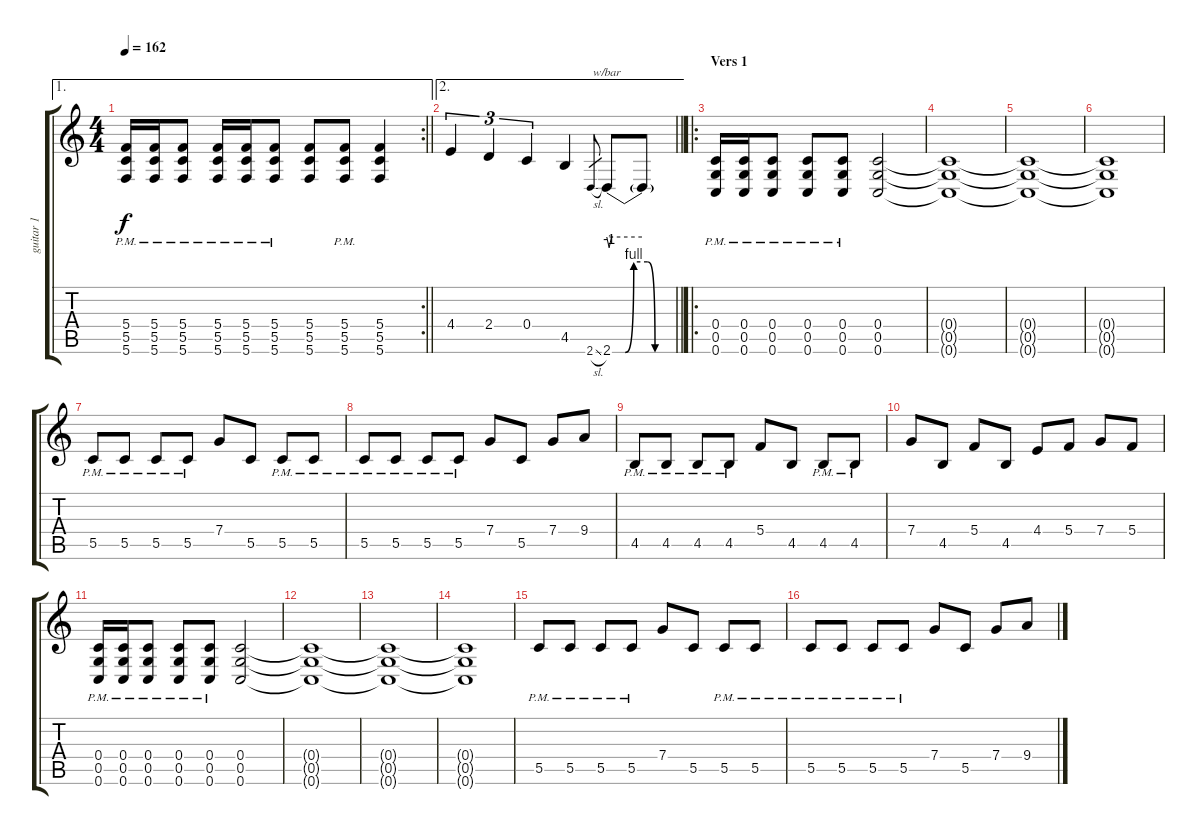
\track ("guitar 1" "guitar 1") {instrument distortionguitar}
\staff {score tabs}
\tuning (D4 A3 F3 C3 G2 C2) {hide}
\ae 1
\rc 2
\ts (4 4)
\tempo 162
\clef g2
\barLineRight lightlight
\ks c
(5.4{pm} 5.5{pm} 5.6{pm}).16{dy f} (5.4{pm} 5.5{pm} 5.6{pm}).16 (5.4{pm} 5.5{pm} 5.6{pm}).8 (5.4{pm} 5.5{pm} 5.6{pm}).16 (5.4 5.5{pm} 5.6{pm}).16 (5.4{pm} 5.5{pm} 5.6{pm}).8 (5.4 5.5 5.6).8 (5.4{pm} 5.5{pm} 5.6{pm}).8 (5.4 5.5 5.6).4 |
\ae 2
\barLineRight lightlight
4.4.4{tu (3 2)} 2.4.4{tu (3 2)} 0.4.4{tu (3 2)} 4.5.4 2.6{sl}.8{gr} 2.6{be (custom 0 0 7 0 12 0 20 4 33 4 40 0 60 0)}.8{tbe (custom default 0 0 4 -4 8 0 10 0 60 0)} 2.6{t}.8 |
\ro
\section ("" "Vers 1")
(0.4{pm} 0.5{pm} 0.6{pm}).16 (0.4{pm} 0.5{pm} 0.6{pm}).16 (0.4{pm} 0.5{pm} 0.6{pm}).8 (0.4{pm} 0.5{pm} 0.6{pm}).8 (0.4{pm} 0.5{pm} 0.6{pm}).8 (0.4 0.5 0.6).2 |
(0.4{t} 0.5{t} 0.6{t}).1 |
(0.4{t} 0.5{t} 0.6{t}).1 |
(0.4{t} 0.5{t} 0.6{t}).1 |
5.5{pm}.8 5.5{pm}.8 5.5{pm}.8 5.5{pm}.8 7.4.8 5.5.8 5.5{pm}.8 5.5{pm}.8 |
5.5{pm}.8 5.5{pm}.8 5.5{pm}.8 5.5{pm}.8 7.4.8 5.5.8 7.4.8 9.4.8 |
4.5{pm}.8 4.5{pm}.8 4.5{pm}.8 4.5{pm}.8 5.4.8 4.5.8 4.5{pm}.8 4.5{pm}.8 |
7.4.8 4.5.8 5.4.8 4.5.8 4.4.8 5.4.8 7.4.8 5.4.8 |
(0.4{pm} 0.5{pm} 0.6{pm}).16 (0.4{pm} 0.5{pm} 0.6{pm}).16 (0.4{pm} 0.5{pm} 0.6{pm}).8 (0.4{pm} 0.5{pm} 0.6{pm}).8 (0.4{pm} 0.5{pm} 0.6{pm}).8 (0.4 0.5 0.6).2 |
(0.4{t} 0.5{t} 0.6{t}).1 |
(0.4{t} 0.5{t} 0.6{t}).1 |
(0.4{t} 0.5{t} 0.6{t}).1 |
5.5{pm}.8 5.5{pm}.8 5.5{pm}.8 5.5{pm}.8 7.4.8 5.5.8 5.5{pm}.8 5.5{pm}.8 |
5.5{pm}.8 5.5{pm}.8 5.5{pm}.8 5.5{pm}.8 7.4.8 5.5.8 7.4.8 9.4.8
